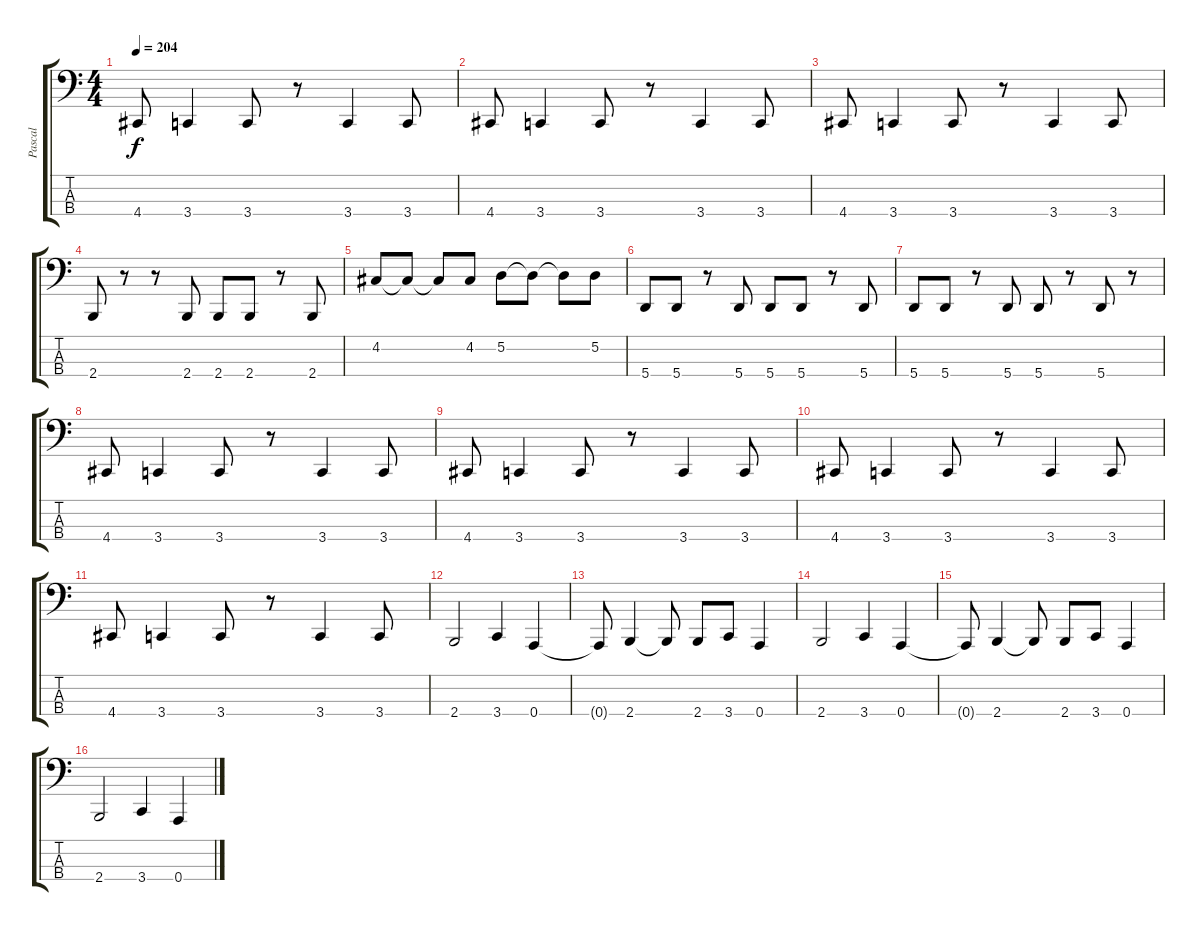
\track ("Pascal" "Pascal") {instrument electricbasspick}
\staff {score tabs}
\tuning (D2 A1 E1 A0) {hide}
\ts (4 4)
\tempo 204
\clef f4
\ks c
4.4.8{dy f} 3.4.4 3.4.8 r.8 3.4.4 3.4.8 |
4.4.8 3.4.4 3.4.8 r.8 3.4.4 3.4.8 |
4.4.8 3.4.4 3.4.8 r.8 3.4.4 3.4.8 |
2.4.8 r.8 r.8 2.4.8 2.4.8 2.4.8 r.8 2.4.8 |
4.2.8 4.2{t}.8 4.2{t}.8 4.2.8 5.2.8 5.2{t}.8 5.2{t}.8 5.2.8 |
5.4.8 5.4.8 r.8 5.4.8 5.4.8 5.4.8 r.8 5.4.8 |
5.4.8 5.4.8 r.8 5.4.8 5.4.8 r.8 5.4.8 r.8 |
4.4.8 3.4.4 3.4.8 r.8 3.4.4 3.4.8 |
4.4.8 3.4.4 3.4.8 r.8 3.4.4 3.4.8 |
4.4.8 3.4.4 3.4.8 r.8 3.4.4 3.4.8 |
4.4.8 3.4.4 3.4.8 r.8 3.4.4 3.4.8 |
2.4.2 3.4.4 0.4.4 |
0.4{t}.8 2.4.4 2.4{t}.8 2.4.8 3.4.8 0.4.4 |
2.4.2 3.4.4 0.4.4 |
0.4{t}.8 2.4.4 2.4{t}.8 2.4.8 3.4.8 0.4.4 |
2.4.2 3.4.4 0.4.4
